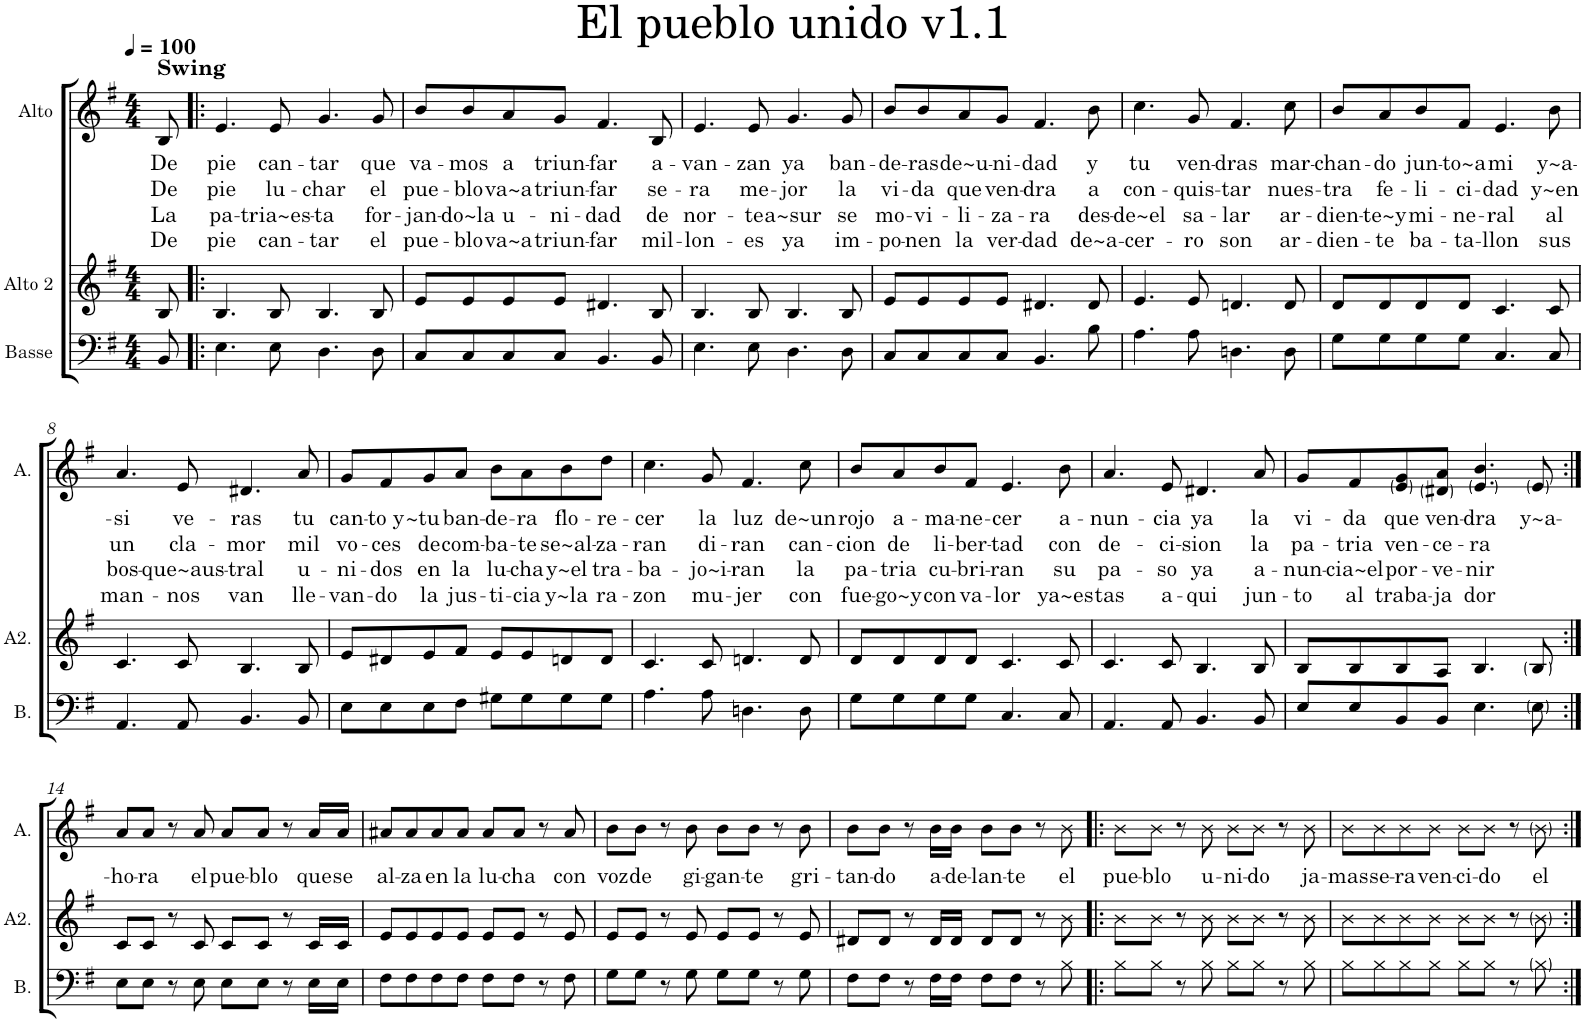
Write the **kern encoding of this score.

**kern	**kern	**kern	**text	**text	**text	**text
*part3	*part2	*part1	*part1	*part1	*part1	*part1
*staff3	*staff2	*staff1	*staff1	*staff1	*staff1	*staff1
*I"Basse	*I"Alto 2	*I"Alto	*	*	*	*
*I'B.	*I'A2.	*I'A.	*	*	*	*
*clefF4	*clefG2	*clefG2	*	*	*	*
*k[f#]	*k[f#]	*k[f#]	*	*	*	*
*M4/4	*M4/4	*M4/4	*	*	*	*
*MM100	*MM100	*MM100	*	*	*	*
=1	=1	=1	=1	=1	=1	=1
!	!	!LO:TX:a:B:t=Swing	!	!	!	!
!	!	!	!LO:LY:b	!LO:LY:b	!LO:LY:b	!LO:LY:b
8BB/	8B/	8B/	De	De	La	De
=2!|:	=2!|:	=2!|:	=2!|:	=2!|:	=2!|:	=2!|:
!	!	!	!LO:LY:b	!LO:LY:b	!LO:LY:b	!LO:LY:b
4.E\	4.B/	4.e/	pie	pie	pa-	pie
!	!	!	!LO:LY:b	!LO:LY:b	!LO:LY:b	!LO:LY:b
8E\	8B/	8e/	can-	lu-	tria~es-	can-
!	!	!	!LO:LY:b	!LO:LY:b	!LO:LY:b	!LO:LY:b
4.D\	4.B/	4.g/	-tar	-char	-ta	-tar
!	!	!	!LO:LY:b	!LO:LY:b	!LO:LY:b	!LO:LY:b
8D\	8B/	8g/	que	el	for-	el
=3	=3	=3	=3	=3	=3	=3
!	!	!	!LO:LY:b	!LO:LY:b	!LO:LY:b	!LO:LY:b
8C/L	8e/L	8b/L	va-	pue-	-jan-	pue-
!	!	!	!LO:LY:b	!LO:LY:b	!LO:LY:b	!LO:LY:b
8C/	8e/	8b/	-mos	-blo	-do~la	-blo
!	!	!	!LO:LY:b	!LO:LY:b	!LO:LY:b	!LO:LY:b
8C/	8e/	8a/	a	va~a	u-	va~a
!	!	!	!LO:LY:b	!LO:LY:b	!LO:LY:b	!LO:LY:b
8C/J	8e/J	8g/J	triun-	triun-	-ni-	triun-
!	!	!	!LO:LY:b	!LO:LY:b	!LO:LY:b	!LO:LY:b
4.BB/	4.d#X/	4.f#/	-far	-far	-dad	-far
!	!	!	!LO:LY:b	!LO:LY:b	!LO:LY:b	!LO:LY:b
8BB/	8B/	8B/	a-	se-	de	mil-
=4	=4	=4	=4	=4	=4	=4
!	!	!	!LO:LY:b	!LO:LY:b	!LO:LY:b	!LO:LY:b
4.E\	4.B/	4.e/	-van-	-ra	nor-	-lon-
!	!	!	!LO:LY:b	!LO:LY:b	!LO:LY:b	!LO:LY:b
8E\	8B/	8e/	-zan	me-	-te	-es
!	!	!	!LO:LY:b	!LO:LY:b	!LO:LY:b	!LO:LY:b
4.D\	4.B/	4.g/	ya	-jor	a~sur	ya
!	!	!	!LO:LY:b	!LO:LY:b	!LO:LY:b	!LO:LY:b
8D\	8B/	8g/	ban-	la	se	im-
=5	=5	=5	=5	=5	=5	=5
!	!	!	!LO:LY:b	!LO:LY:b	!LO:LY:b	!LO:LY:b
8C/L	8e/L	8b/L	-de-	vi-	mo-	-po-
!	!	!	!LO:LY:b	!LO:LY:b	!LO:LY:b	!LO:LY:b
8C/	8e/	8b/	-ras	-da	-vi-	-nen
!	!	!	!LO:LY:b	!LO:LY:b	!LO:LY:b	!LO:LY:b
8C/	8e/	8a/	de~u-	que	-li-	la
!	!	!	!LO:LY:b	!LO:LY:b	!LO:LY:b	!LO:LY:b
8C/J	8e/J	8g/J	-ni-	ven-	-za-	ver-
!	!	!	!LO:LY:b	!LO:LY:b	!LO:LY:b	!LO:LY:b
4.BB/	4.d#X/	4.f#/	-dad	-dra	-ra	-dad
!	!	!	!LO:LY:b	!LO:LY:b	!LO:LY:b	!LO:LY:b
8B\	8d#/	8b\	y	a	des-	de~a-
=6	=6	=6	=6	=6	=6	=6
!	!	!	!LO:LY:b	!LO:LY:b	!LO:LY:b	!LO:LY:b
4.A\	4.e/	4.cc\	tu	con-	-de~el	-cer-
!	!	!	!LO:LY:b	!LO:LY:b	!LO:LY:b	!LO:LY:b
8A\	8e/	8g/	ven-	-quis-	sa-	-ro
!	!	!	!LO:LY:b	!LO:LY:b	!LO:LY:b	!LO:LY:b
4.Dn\	4.dn/	4.f#/	-dras	-tar	-lar	son
!	!	!	!LO:LY:b	!LO:LY:b	!LO:LY:b	!LO:LY:b
8D\	8d/	8cc\	mar-	nues-	ar-	ar-
=7	=7	=7	=7	=7	=7	=7
!	!	!	!LO:LY:b	!LO:LY:b	!LO:LY:b	!LO:LY:b
8G\L	8d/L	8b/L	-chan-	-tra	-dien-	-dien-
!	!	!	!LO:LY:b	!LO:LY:b	!LO:LY:b	!LO:LY:b
8G\	8d/	8a/	-do	fe-	-te~y	-te
!	!	!	!LO:LY:b	!LO:LY:b	!LO:LY:b	!LO:LY:b
8G\	8d/	8b/	jun-	-li-	mi-	ba-
!	!	!	!LO:LY:b	!LO:LY:b	!LO:LY:b	!LO:LY:b
8G\J	8d/J	8f#/J	-to~a	-ci-	-ne-	-ta-
!	!	!	!LO:LY:b	!LO:LY:b	!LO:LY:b	!LO:LY:b
4.C/	4.c/	4.e/	mi	-dad	-ral	-llon
!	!	!	!LO:LY:b	!LO:LY:b	!LO:LY:b	!LO:LY:b
8C/	8c/	8b\	y~a-	y~en	al	sus
!!LO:LB:g=z
=8	=8	=8	=8	=8	=8	=8
!	!	!	!LO:LY:b	!LO:LY:b	!LO:LY:b	!LO:LY:b
4.AA/	4.c/	4.a/	-si	un	bos-	man-
!	!	!	!LO:LY:b	!LO:LY:b	!LO:LY:b	!LO:LY:b
8AA/	8c/	8e/	ve-	cla-	-que~aus-	-nos
!	!	!	!LO:LY:b	!LO:LY:b	!LO:LY:b	!LO:LY:b
4.BB/	4.B/	4.d#X/	-ras	-mor	-tral	van
!	!	!	!LO:LY:b	!LO:LY:b	!LO:LY:b	!LO:LY:b
8BB/	8B/	8a/	tu	mil	u-	lle-
=9	=9	=9	=9	=9	=9	=9
!	!	!	!LO:LY:b	!LO:LY:b	!LO:LY:b	!LO:LY:b
8E\L	8e/L	8g/L	can-	vo-	-ni-	-van-
!	!	!	!LO:LY:b	!LO:LY:b	!LO:LY:b	!LO:LY:b
8E\	8d#X/	8f#/	-to y	-ces	-dos	-do
!	!	!	!LO:LY:b	!LO:LY:b	!LO:LY:b	!LO:LY:b
8E\	8e/	8g/	~tu	de	en	la
!	!	!	!LO:LY:b	!LO:LY:b	!LO:LY:b	!LO:LY:b
8F#\J	8f#/J	8a/J	ban-	com-	la	jus-
!	!	!	!LO:LY:b	!LO:LY:b	!LO:LY:b	!LO:LY:b
8G#X\L	8e/L	8b\L	-de-	-ba-	lu-	-ti-
!	!	!	!LO:LY:b	!LO:LY:b	!LO:LY:b	!LO:LY:b
8G#\	8e/	8a\	-ra	-te	-cha	-cia
!	!	!	!LO:LY:b	!LO:LY:b	!LO:LY:b	!LO:LY:b
8G#\	8dn/	8b\	flo-	se~al-	y~el	y~la
!	!	!	!LO:LY:b	!LO:LY:b	!LO:LY:b	!LO:LY:b
8G#\J	8d/J	8dd\J	-re-	-za-	tra-	ra-
=10	=10	=10	=10	=10	=10	=10
!	!	!	!LO:LY:b	!LO:LY:b	!LO:LY:b	!LO:LY:b
4.A\	4.c/	4.cc\	-cer	-ran	-ba-	-zon
!	!	!	!LO:LY:b	!LO:LY:b	!LO:LY:b	!LO:LY:b
8A\	8c/	8g/	la	di-	-jo~i-	mu-
!	!	!	!LO:LY:b	!LO:LY:b	!LO:LY:b	!LO:LY:b
4.Dn\	4.dn/	4.f#/	luz	-ran	-ran	-jer
!	!	!	!LO:LY:b	!LO:LY:b	!LO:LY:b	!LO:LY:b
8D\	8d/	8cc\	de~un	can-	la	con
=11	=11	=11	=11	=11	=11	=11
!	!	!	!LO:LY:b	!LO:LY:b	!LO:LY:b	!LO:LY:b
8G\L	8d/L	8b/L	rojo	-cion	pa-	fue-
!	!	!	!LO:LY:b	!LO:LY:b	!LO:LY:b	!LO:LY:b
8G\	8d/	8a/	a-	de	-tria	-go~y
!	!	!	!LO:LY:b	!LO:LY:b	!LO:LY:b	!LO:LY:b
8G\	8d/	8b/	-ma-	li-	cu-	con
!	!	!	!LO:LY:b	!LO:LY:b	!LO:LY:b	!LO:LY:b
8G\J	8d/J	8f#/J	-ne-	-ber-	-bri-	va-
!	!	!	!LO:LY:b	!LO:LY:b	!LO:LY:b	!LO:LY:b
4.C/	4.c/	4.e/	-cer	-tad	-ran	-lor
!	!	!	!LO:LY:b	!LO:LY:b	!LO:LY:b	!LO:LY:b
8C/	8c/	8b\	a-	con	su	ya~es
=12	=12	=12	=12	=12	=12	=12
!	!	!	!LO:LY:b	!LO:LY:b	!LO:LY:b	!LO:LY:b
4.AA/	4.c/	4.a/	-nun-	de-	pa-	tas
!	!	!	!LO:LY:b	!LO:LY:b	!LO:LY:b	!LO:LY:b
8AA/	8c/	8e/	-cia	-ci-	-so	a-
!	!	!	!LO:LY:b	!LO:LY:b	!LO:LY:b	!LO:LY:b
4.BB/	4.B/	4.d#X/	ya	-sion	ya	-qui
!	!	!	!LO:LY:b	!LO:LY:b	!LO:LY:b	!LO:LY:b
8BB/	8B/	8a/	la	la	a-	jun-
=13	=13	=13	=13	=13	=13	=13
!	!	!	!LO:LY:b	!LO:LY:b	!LO:LY:b	!LO:LY:b
8E/L	8B/L	8g/L	vi-	pa-	-nun-	-to
!	!	!	!LO:LY:b	!LO:LY:b	!LO:LY:b	!LO:LY:b
8E/	8B/	8f#/	-da	-tria	-cia~el	al
!	!	!	!LO:LY:b	!LO:LY:b	!LO:LY:b	!LO:LY:b
8BB/	8B/	8e/ 8g/	que	ven-	por-	traba-
!	!	!	!LO:LY:b	!LO:LY:b	!LO:LY:b	!LO:LY:b
8BB/J	8A/J	8d#X/ 8a/J	ven-	-ce-	-ve-	-ja
!	!	!	!LO:LY:b	!LO:LY:b	!LO:LY:b	!LO:LY:b
4.E\	4.B/	4.e/ 4.b/	-dra	-ra	-nir	dor
!	!	!	!LO:LY:b	!	!	!
8E\	8B/	8e/	y~a-	.	.	.
!!LO:LB:g=z
=14:|!	=14:|!	=14:|!	=14:|!	=14:|!	=14:|!	=14:|!
!	!	!	!LO:LY:b	!	!	!
8E\L	8c/L	8a/L	-ho-	.	.	.
!	!	!	!LO:LY:b	!	!	!
8E\J	8c/J	8a/J	-ra	.	.	.
8r	8r	8r	.	.	.	.
!	!	!	!LO:LY:b	!	!	!
8E\	8c/	8a/	el	.	.	.
!	!	!	!LO:LY:b	!	!	!
8E\L	8c/L	8a/L	pue-	.	.	.
!	!	!	!LO:LY:b	!	!	!
8E\J	8c/J	8a/J	-blo	.	.	.
8r	8r	8r	.	.	.	.
!	!	!	!LO:LY:b	!	!	!
16E\LL	16c/LL	16a/LL	que	.	.	.
!	!	!	!LO:LY:b	!	!	!
16E\JJ	16c/JJ	16a/JJ	se	.	.	.
=15	=15	=15	=15	=15	=15	=15
!	!	!	!LO:LY:b	!	!	!
8F#\L	8e/L	8a#X/L	al-	.	.	.
!	!	!	!LO:LY:b	!	!	!
8F#\	8e/	8a#/	-za	.	.	.
!	!	!	!LO:LY:b	!	!	!
8F#\	8e/	8a#/	en	.	.	.
!	!	!	!LO:LY:b	!	!	!
8F#\J	8e/J	8a#/J	la	.	.	.
!	!	!	!LO:LY:b	!	!	!
8F#\L	8e/L	8a#/L	lu-	.	.	.
!	!	!	!LO:LY:b	!	!	!
8F#\J	8e/J	8a#/J	-cha	.	.	.
8r	8r	8r	.	.	.	.
!	!	!	!LO:LY:b	!	!	!
8F#\	8e/	8a#/	con	.	.	.
=16	=16	=16	=16	=16	=16	=16
!	!	!	!LO:LY:b	!	!	!
8G\L	8e/L	8b\L	voz	.	.	.
!	!	!	!LO:LY:b	!	!	!
8G\J	8e/J	8b\J	de	.	.	.
8r	8r	8r	.	.	.	.
!	!	!	!LO:LY:b	!	!	!
8G\	8e/	8b\	gi-	.	.	.
!	!	!	!LO:LY:b	!	!	!
8G\L	8e/L	8b\L	-gan-	.	.	.
!	!	!	!LO:LY:b	!	!	!
8G\J	8e/J	8b\J	-te	.	.	.
8r	8r	8r	.	.	.	.
!	!	!	!LO:LY:b	!	!	!
8G\	8e/	8b\	gri-	.	.	.
=17	=17	=17	=17	=17	=17	=17
!	!	!	!LO:LY:b	!	!	!
8F#\L	8d#X/L	8b\L	-tan-	.	.	.
!	!	!	!LO:LY:b	!	!	!
8F#\J	8d#/J	8b\J	-do	.	.	.
8r	8r	8r	.	.	.	.
!	!	!	!LO:LY:b	!	!	!
16F#\LL	16d#/LL	16b\LL	a-	.	.	.
!	!	!	!LO:LY:b	!	!	!
16F#\JJ	16d#/JJ	16b\JJ	-de-	.	.	.
!	!	!	!LO:LY:b	!	!	!
8F#\L	8d#/L	8b\L	-lan-	.	.	.
!	!	!	!LO:LY:b	!	!	!
8F#\J	8d#/J	8b\J	-te	.	.	.
8r	8r	8r	.	.	.	.
!	!	!	!LO:LY:b	!	!	!
8B\	8b\	8b\	el	.	.	.
=18!|:	=18!|:	=18!|:	=18!|:	=18!|:	=18!|:	=18!|:
!	!	!	!LO:LY:b	!	!	!
8B\L	8b\L	8b\L	pue-	.	.	.
!	!	!	!LO:LY:b	!	!	!
8B\J	8b\J	8b\J	-blo	.	.	.
8r	8r	8r	.	.	.	.
!	!	!	!LO:LY:b	!	!	!
8B\	8b\	8b\	u-	.	.	.
!	!	!	!LO:LY:b	!	!	!
8B\L	8b\L	8b\L	-ni-	.	.	.
!	!	!	!LO:LY:b	!	!	!
8B\J	8b\J	8b\J	-do	.	.	.
8r	8r	8r	.	.	.	.
!	!	!	!LO:LY:b	!	!	!
8B\	8b\	8b\	ja-	.	.	.
=19	=19	=19	=19	=19	=19	=19
!	!	!	!LO:LY:b	!	!	!
8B\L	8b\L	8b\L	-mas	.	.	.
!	!	!	!LO:LY:b	!	!	!
8B\	8b\	8b\	se-	.	.	.
!	!	!	!LO:LY:b	!	!	!
8B\	8b\	8b\	-ra	.	.	.
!	!	!	!LO:LY:b	!	!	!
8B\J	8b\J	8b\J	ven-	.	.	.
!	!	!	!LO:LY:b	!	!	!
8B\L	8b\L	8b\L	-ci-	.	.	.
!	!	!	!LO:LY:b	!	!	!
8B\J	8b\J	8b\J	-do	.	.	.
8r	8r	8r	.	.	.	.
!	!	!	!LO:LY:b	!	!	!
8B\	8b\	8b\	el	.	.	.
=:|!	=:|!	=:|!	=:|!	=:|!	=:|!	=:|!
*-	*-	*-	*-	*-	*-	*-
